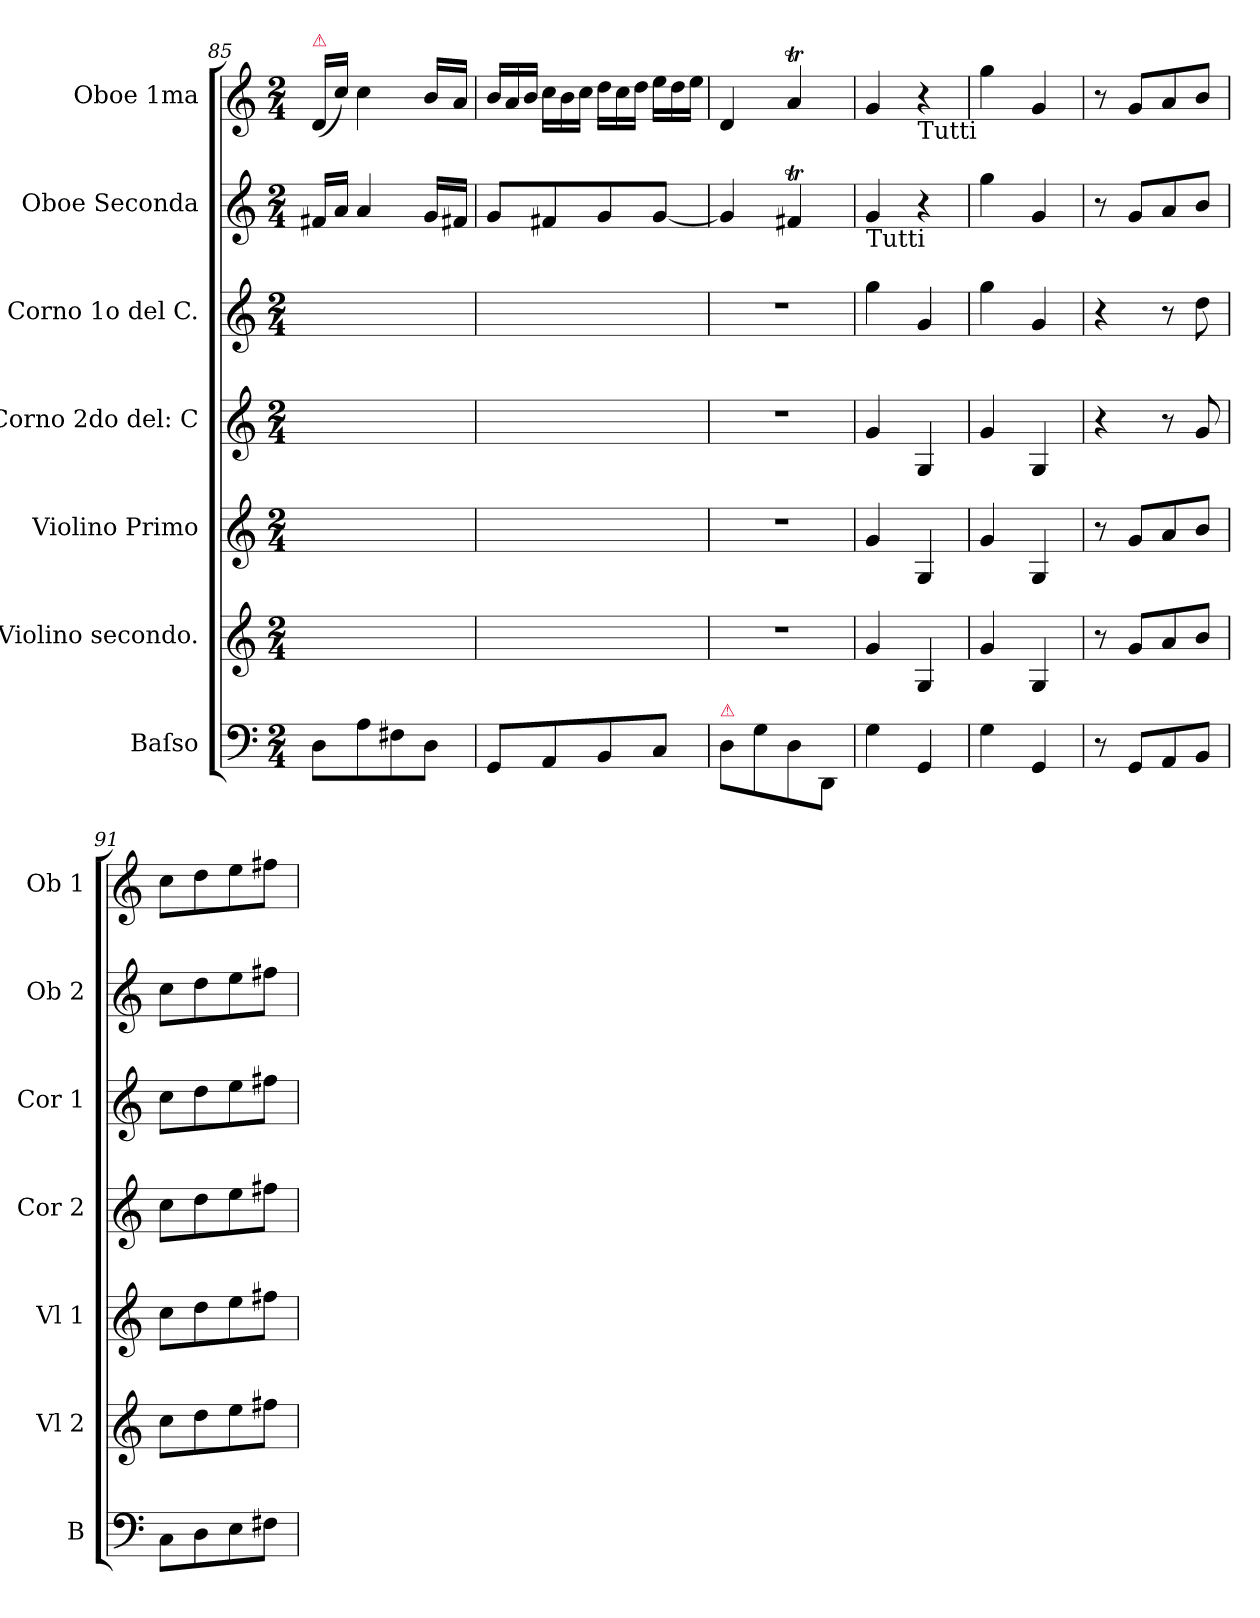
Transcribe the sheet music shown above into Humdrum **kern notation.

**kern	**dynam	**kern	**dynam	**kern	**dynam	**kern	**kern	**kern	**kern
*part7	*part7	*part6	*part6	*part5	*part5	*part4	*part3	*part2	*part1
*staff7	*staff7	*staff6	*staff6	*staff5	*staff5	*staff4	*staff3	*staff2	*staff1
*I"Baſso	*	*I"Violino secondo.	*	*I"Violino Primo	*	*I"Corno 2do del: C	*I"Corno 1o del C.	*I"Oboe Seconda	*I"Oboe 1ma
*I'B	*	*I'Vl 2	*	*I'Vl 1	*	*I'Cor 2	*I'Cor 1	*I'Ob 2	*I'Ob 1
*clefF4	*	*clefG2	*	*clefG2	*	*clefG2	*clefG2	*clefG2	*clefG2
*k[]	*	*k[]	*	*k[]	*	*k[]	*k[]	*k[]	*k[]
*M2/4	*	*M2/4	*	*M2/4	*	*M2/4	*M2/4	*M2/4	*M2/4
=85	=85	=85	=85	=85	=85	=85	=85	=85	=85
!	!	!	!	!	!	!	!	!	!LO:TX:a:color=crimson:t=⚠
8D\L	.	2ryy	.	2ryy	.	2ryy	2ryy	16f#X/LL	(>16d/LL
.	.	.	.	.	.	.	.	16a/JJ	16cc\JJ)
8A\	.	.	.	.	.	.	.	4a/	4cc\
8F#X\	.	.	.	.	.	.	.	.	.
8D\J	.	.	.	.	.	.	.	16g/LL	16b/LL
.	.	.	.	.	.	.	.	16f#X/JJ	16a/JJ
=86	=86	=86	=86	=86	=86	=86	=86	=86	=86
*	*	*	*	*	*	*	*	*	*Xtuplet
8GG/L	.	2ryy	.	2ryy	.	2ryy	2ryy	8g/L	24b/LL
.	.	.	.	.	.	.	.	.	24a/
.	.	.	.	.	.	.	.	.	24b/JJ
8AA/	.	.	.	.	.	.	.	8f#X/	24cc\LL
.	.	.	.	.	.	.	.	.	24b\
.	.	.	.	.	.	.	.	.	24cc\JJ
8BB/	.	.	.	.	.	.	.	8g/	24dd\LL
.	.	.	.	.	.	.	.	.	24cc\
.	.	.	.	.	.	.	.	.	24dd\JJ
8C/J	.	.	.	.	.	.	.	[8g/J	24ee\LL
.	.	.	.	.	.	.	.	.	24dd\
.	.	.	.	.	.	.	.	.	24ee\JJ
=87	=87	=87	=87	=87	=87	=87	=87	=87	=87
!LO:TX:a:color=crimson:t=⚠	!	!	!	!	!	!	!	!	!
!	!LO:DY:a	!	!	!	!	!	!	!	!
8D\L	for&colon;	2r	.	2r	.	2r	2r	4g/]	4d/
8G\	.	.	.	.	.	.	.	.	.
8D\	.	.	.	.	.	.	.	4f#Xt/	4aT/
8DD/J	.	.	.	.	.	.	.	.	.
=88	=88	=88	=88	=88	=88	=88	=88	=88	=88
!	!	!	!	!	!	!	!	!LO:TX:b:t=Tutti	!
!	!LO:DY:a	!	!LO:DY:a	!	!LO:DY:a	!	!	!	!
4G\	fort(issi)mo	4g/	for&colon;	4g/	fort(issi)mo	4g/	4gg\	4g/	4g/
!	!	!	!	!	!	!	!	!	!LO:TX:b:t=Tutti
4GG/	.	4G/	.	4G/	.	4G/	4g/	4r	4r
=89	=89	=89	=89	=89	=89	=89	=89	=89	=89
4G\	.	4g/	.	4g/	.	4g/	4gg\	4gg\	4gg\
4GG/	.	4G/	.	4G/	.	4G/	4g/	4g/	4g/
=90	=90	=90	=90	=90	=90	=90	=90	=90	=90
8r	.	8r	.	8r	.	4r	4r	8r	8r
8GG/L	.	8g/L	.	8g/L	.	.	.	8g/L	8g/L
8AA/	.	8a/	.	8a/	.	8r	8r	8a/	8a/
8BB/J	.	8b/J	.	8b/J	.	8g/	8dd\	8b/J	8b/J
=91	=91	=91	=91	=91	=91	=91	=91	=91	=91
8C\L	.	8cc\L	.	8cc\L	.	8cc\L	8cc\L	8cc\L	8cc\L
8D\	.	8dd\	.	8dd\	.	8dd\	8dd\	8dd\	8dd\
8E\	.	8ee\	.	8ee\	.	8ee\	8ee\	8ee\	8ee\
8F#X\J	.	8ff#X\J	.	8ff#X\J	.	8ff#X\J	8ff#X\J	8ff#X\J	8ff#X\J
=	=	=	=	=	=	=	=	=	=
*-	*-	*-	*-	*-	*-	*-	*-	*-	*-
